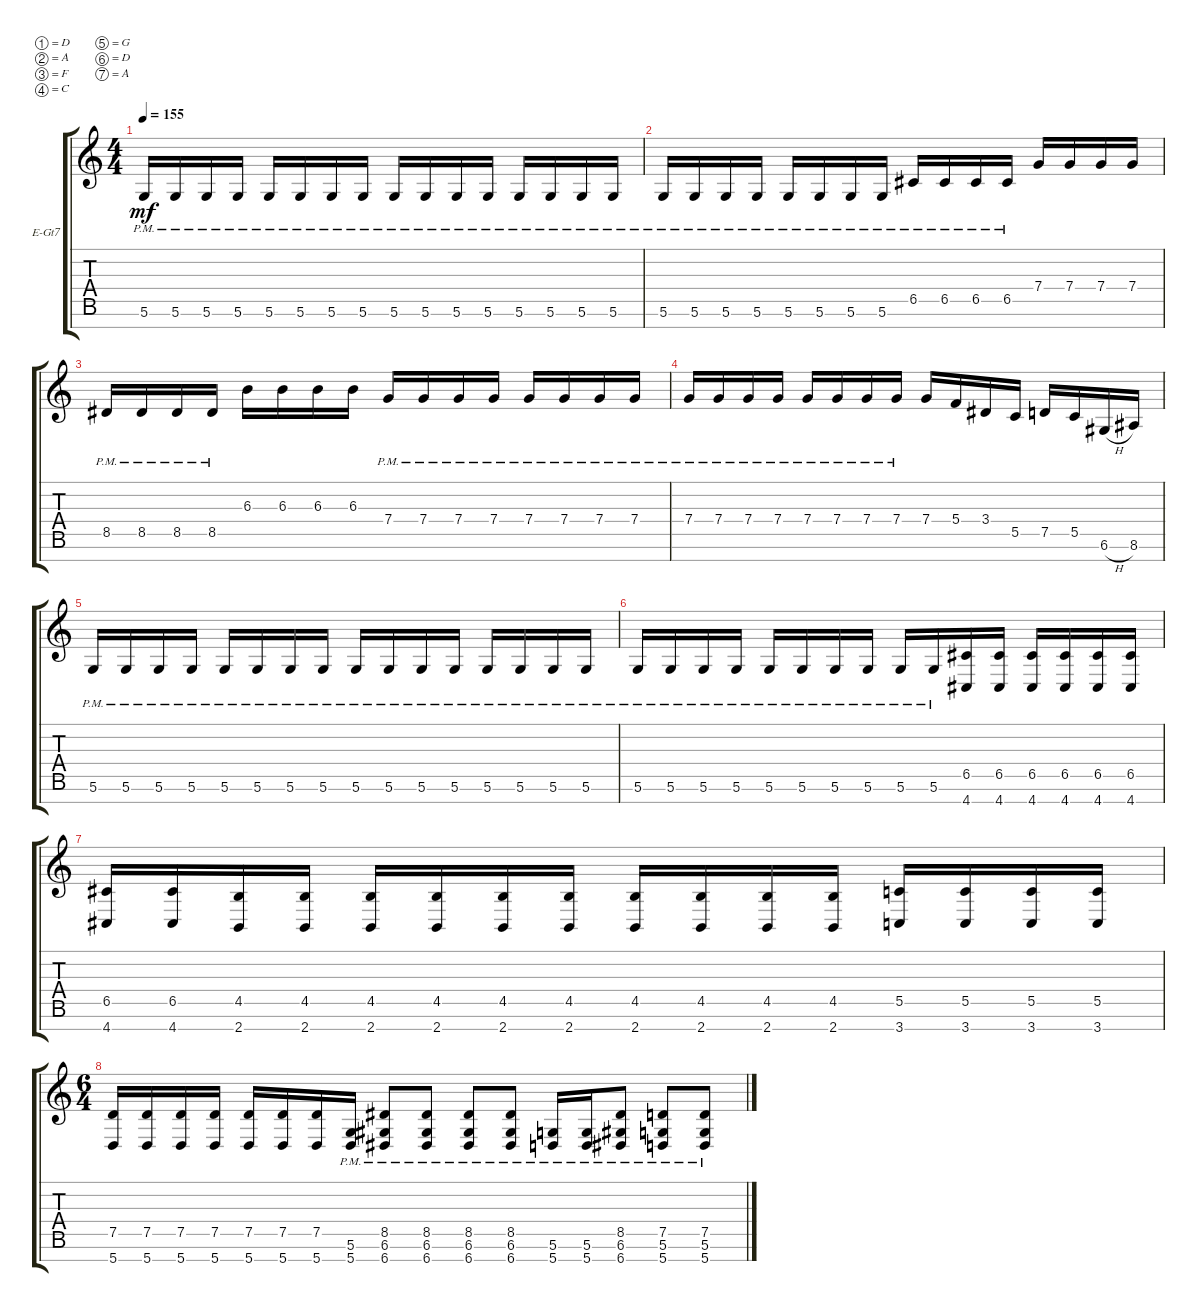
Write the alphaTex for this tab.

\defaultSystemsLayout 4
\bracketExtendMode groupsimilarinstruments
\firstSystemTrackNameOrientation horizontal
\otherSystemsTrackNameOrientation horizontal
\track ("Electric Guitar" "E-Gt7") {solo instrument distortionguitar}
\staff {score tabs}
\tuning (D4 A3 F3 C3 G2 D2 A1)
\ts (4 4)
\tempo 155
\clef g2
\scale
0.485477
\ks c
5.6{pm}.16{dy mf} 5.6{pm}.16 5.6{pm}.16 5.6{pm}.16 5.6{pm}.16 5.6{pm}.16 5.6{pm}.16 5.6{pm}.16 5.6{pm}.16 5.6{pm}.16 5.6{pm}.16 5.6{pm}.16 5.6{pm}.16 5.6{pm}.16 5.6{pm}.16 5.6{pm}.16 |
\scale
0.257261 5.6{pm}.16 5.6{pm}.16 5.6{pm}.16 5.6{pm}.16 5.6{pm}.16 5.6{pm}.16 5.6{pm}.16 5.6{pm}.16 6.5{pm}.16 6.5{pm}.16 6.5{pm}.16 6.5{pm}.16 7.4.16 7.4.16 7.4.16 7.4.16 |
\scale
0.257261 8.5{pm}.16 8.5{pm}.16 8.5{pm}.16 8.5{pm}.16 6.3.16 6.3.16 6.3.16 6.3.16 7.4{pm}.16 7.4{pm}.16 7.4{pm}.16 7.4{pm}.16 7.4{pm}.16 7.4{pm}.16 7.4{pm}.16 7.4{pm}.16 |
\scale
0.333333 7.4{pm}.16 7.4{pm}.16 7.4{pm}.16 7.4{pm}.16 7.4{pm}.16 7.4{pm}.16 7.4{pm}.16 7.4{pm}.16 7.4.16 5.4.16 3.4.16 5.5.16 7.5.16 5.5.16 6.6{h}.16 8.6.16 |
\scale
0.333333 5.6{pm}.16 5.6{pm}.16 5.6{pm}.16 5.6{pm}.16 5.6{pm}.16 5.6{pm}.16 5.6{pm}.16 5.6{pm}.16 5.6{pm}.16 5.6{pm}.16 5.6{pm}.16 5.6{pm}.16 5.6{pm}.16 5.6{pm}.16 5.6{pm}.16 5.6{pm}.16 |
\scale
0.333333 5.6{pm}.16 5.6{pm}.16 5.6{pm}.16 5.6{pm}.16 5.6{pm}.16 5.6{pm}.16 5.6{pm}.16 5.6{pm}.16 5.6{pm}.16 5.6{pm}.16 (6.5 4.7).16 (6.5 4.7).16 (6.5 4.7).16 (6.5 4.7).16 (6.5 4.7).16 (6.5 4.7).16 |
(6.5 4.7).16 (6.5 4.7).16 (4.5 2.7).16 (4.5 2.7).16 (4.5 2.7).16 (4.5 2.7).16 (4.5 2.7).16 (4.5 2.7).16 (4.5 2.7).16 (4.5 2.7).16 (4.5 2.7).16 (4.5 2.7).16 (5.5 3.7).16 (5.5 3.7).16 (5.5 3.7).16 (5.5 3.7).16 |
\ts (6 4)
(7.5 5.7).16 (7.5 5.7).16 (7.5 5.7).16 (7.5 5.7).16 (7.5 5.7).16 (7.5 5.7).16 (7.5 5.7).16 (5.6{pm} 5.7{pm}).16 (6.6{pm} 8.5{pm} 6.7{pm}).8 (6.6{pm} 8.5{pm} 6.7{pm}).8 (6.6{pm} 8.5{pm} 6.7{pm}).8 (6.6{pm} 8.5{pm} 6.7{pm}).8 (5.6{pm} 5.7{pm}).16 (5.6{pm} 5.7{pm}).16 (6.6{pm} 8.5{pm} 6.7{pm}).8 (5.6{pm} 5.7{pm} 7.5{pm}).8 (5.6{pm} 5.7{pm} 7.5{pm}).8
